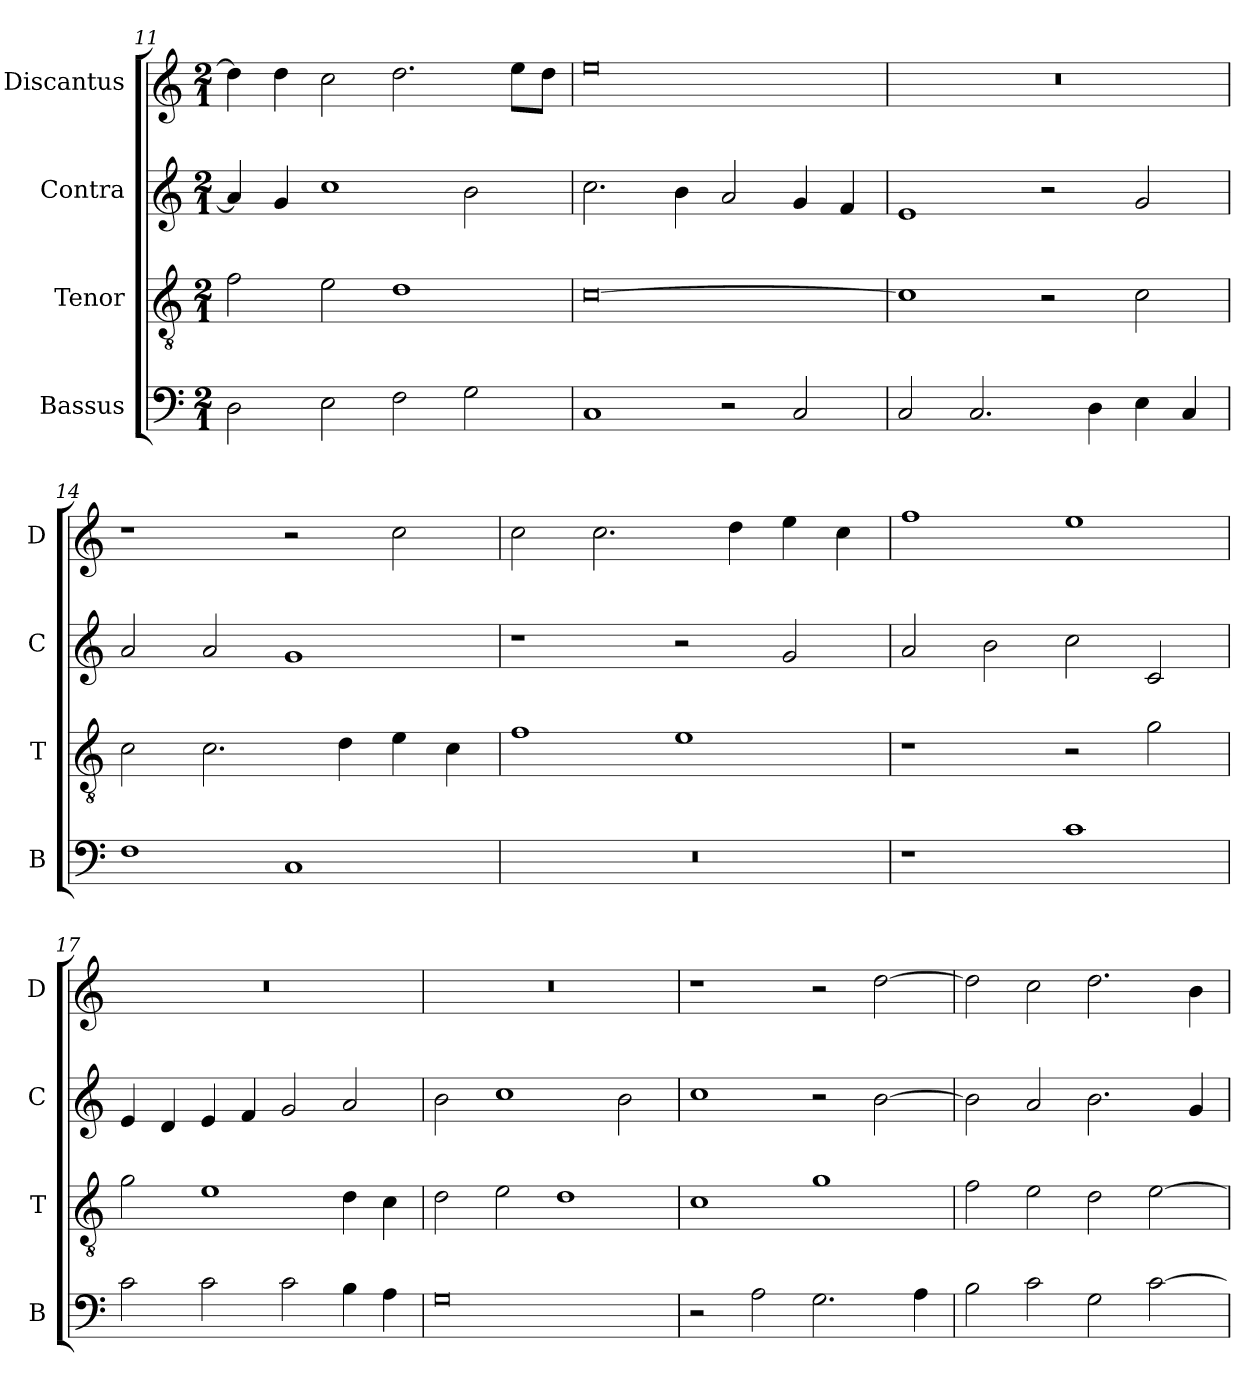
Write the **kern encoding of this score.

**kern	**kern	**kern	**kern
*part4	*part3	*part2	*part1
*staff4	*staff3	*staff2	*staff1
*I"Bassus	*I"Tenor	*I"Contra	*I"Discantus
*I'B	*I'T	*I'C	*I'D
*clefF4	*clefGv2	*clefG2	*clefG2
*k[]	*k[]	*k[]	*k[]
*M2/1	*M2/1	*M2/1	*M2/1
=11	=11	=11	=11
2D\	2f\	4a/]	4dd\]
.	.	4g/	4dd\
2E\	2e\	1cc	2cc\
2F\	1d	.	2.dd\
2G\	.	2b\	.
.	.	.	8ee\L
.	.	.	8dd\J
=12	=12	=12	=12
1C	[0c	2.cc\	0ee
.	.	4b\	.
2r	.	2a/	.
2C/	.	4g/	.
.	.	4f/	.
=13	=13	=13	=13
2C/	1c]	1e	0r
2.C/	.	.	.
.	2r	2r	.
4D\	.	.	.
4E\	2c\	2g/	.
4C/	.	.	.
=14	=14	=14	=14
1F	2c\	2a/	1r
.	2.c\	2a/	.
1C	.	1g	2r
.	4d\	.	.
.	4e\	.	2cc\
.	4c\	.	.
=15	=15	=15	=15
0r	1f	1r	2cc\
.	.	.	2.cc\
.	1e	2r	.
.	.	.	4dd\
.	.	2g/	4ee\
.	.	.	4cc\
=16	=16	=16	=16
1r	1r	2a/	1ff
.	.	2b\	.
1c	2r	2cc\	1ee
.	2g\	2c/	.
=17	=17	=17	=17
2c\	2g\	4e/	0r
.	.	4d/	.
2c\	1e	4e/	.
.	.	4f/	.
2c\	.	2g/	.
4B\	4d\	2a/	.
4A\	4c\	.	.
=18	=18	=18	=18
0G	2d\	2b\	0r
.	2e\	1cc	.
.	1d	.	.
.	.	2b\	.
=19	=19	=19	=19
2r	1c	1cc	1r
2A\	.	.	.
2.G\	1g	2r	2r
.	.	[2b\	[2dd\
4A\	.	.	.
=20	=20	=20	=20
2B\	2f\	2b\]	2dd\]
2c\	2e\	2a/	2cc\
2G\	2d\	2.b\	2.dd\
[2c\	[2e\	.	.
.	.	4g/	4b\
=	=	=	=
*-	*-	*-	*-
